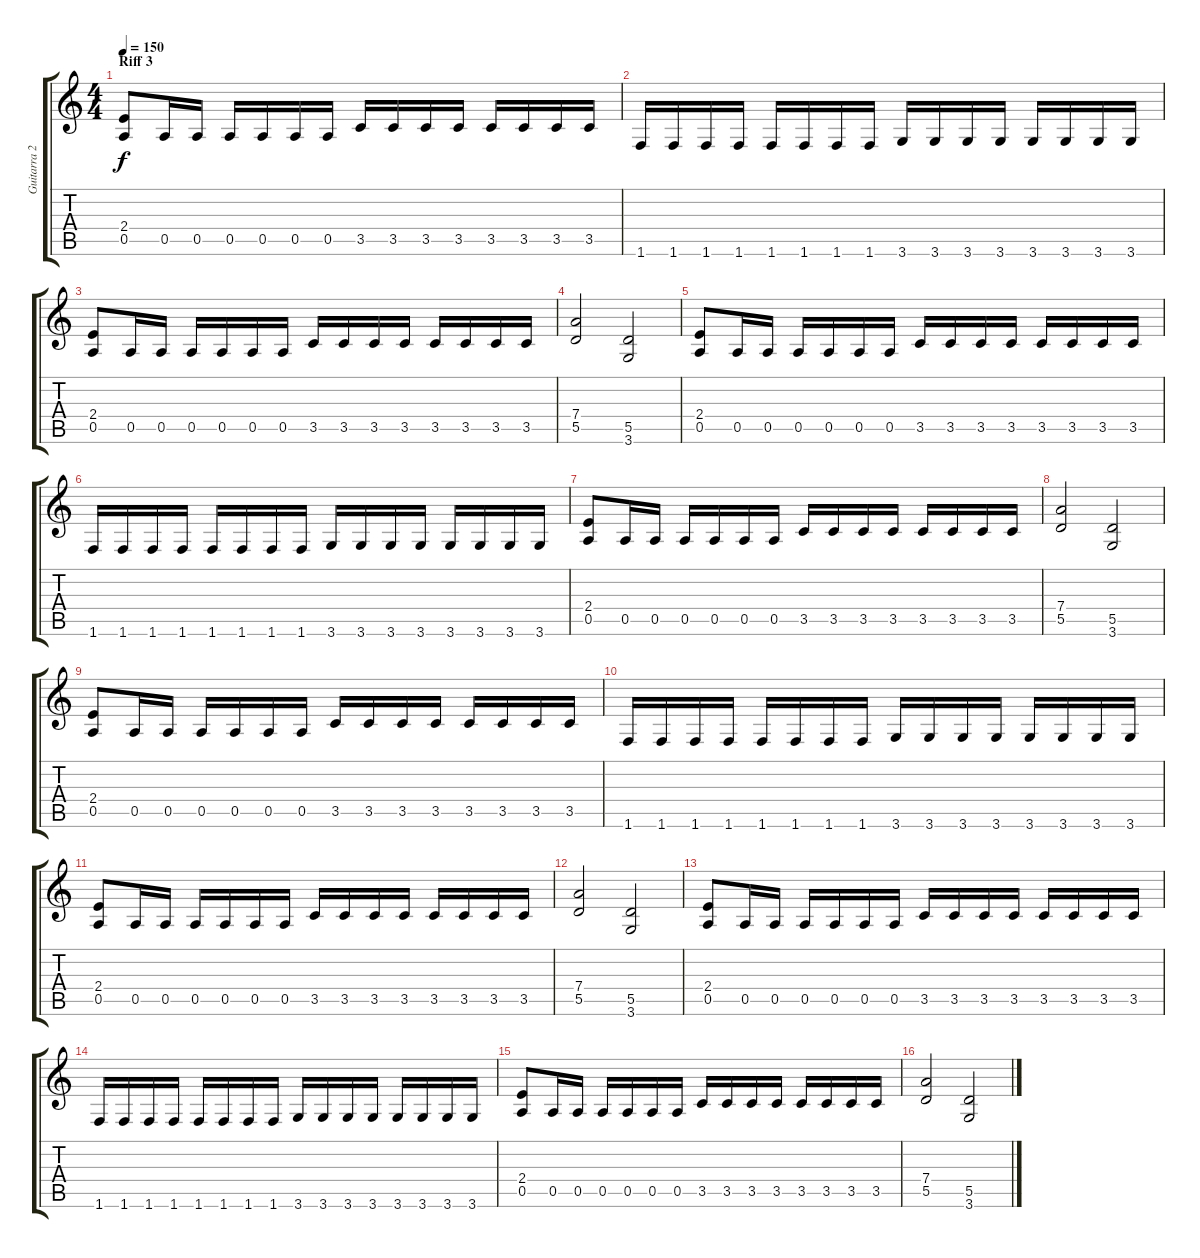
\track ("Guitarra 2" "Guitarra 2") {instrument distortionguitar}
\staff {score tabs}
\tuning (E4 B3 G3 D3 A2 E2) {hide}
\ts (4 4)
\section ("" "Riff 3")
\tempo 150
\clef g2
\ks c
(2.4 0.5).8{dy f} 0.5.16 0.5.16 0.5.16 0.5.16 0.5.16 0.5.16 3.5.16 3.5.16 3.5.16 3.5.16 3.5.16 3.5.16 3.5.16 3.5.16 |
1.6.16 1.6.16 1.6.16 1.6.16 1.6.16 1.6.16 1.6.16 1.6.16 3.6.16 3.6.16 3.6.16 3.6.16 3.6.16 3.6.16 3.6.16 3.6.16 |
(2.4 0.5).8 0.5.16 0.5.16 0.5.16 0.5.16 0.5.16 0.5.16 3.5.16 3.5.16 3.5.16 3.5.16 3.5.16 3.5.16 3.5.16 3.5.16 |
(7.4 5.5).2 (5.5 3.6).2 |
(2.4 0.5).8 0.5.16 0.5.16 0.5.16 0.5.16 0.5.16 0.5.16 3.5.16 3.5.16 3.5.16 3.5.16 3.5.16 3.5.16 3.5.16 3.5.16 |
1.6.16 1.6.16 1.6.16 1.6.16 1.6.16 1.6.16 1.6.16 1.6.16 3.6.16 3.6.16 3.6.16 3.6.16 3.6.16 3.6.16 3.6.16 3.6.16 |
(2.4 0.5).8 0.5.16 0.5.16 0.5.16 0.5.16 0.5.16 0.5.16 3.5.16 3.5.16 3.5.16 3.5.16 3.5.16 3.5.16 3.5.16 3.5.16 |
(7.4 5.5).2 (5.5 3.6).2 |
(2.4 0.5).8 0.5.16 0.5.16 0.5.16 0.5.16 0.5.16 0.5.16 3.5.16 3.5.16 3.5.16 3.5.16 3.5.16 3.5.16 3.5.16 3.5.16 |
1.6.16 1.6.16 1.6.16 1.6.16 1.6.16 1.6.16 1.6.16 1.6.16 3.6.16 3.6.16 3.6.16 3.6.16 3.6.16 3.6.16 3.6.16 3.6.16 |
(2.4 0.5).8 0.5.16 0.5.16 0.5.16 0.5.16 0.5.16 0.5.16 3.5.16 3.5.16 3.5.16 3.5.16 3.5.16 3.5.16 3.5.16 3.5.16 |
(7.4 5.5).2 (5.5 3.6).2 |
(2.4 0.5).8 0.5.16 0.5.16 0.5.16 0.5.16 0.5.16 0.5.16 3.5.16 3.5.16 3.5.16 3.5.16 3.5.16 3.5.16 3.5.16 3.5.16 |
1.6.16 1.6.16 1.6.16 1.6.16 1.6.16 1.6.16 1.6.16 1.6.16 3.6.16 3.6.16 3.6.16 3.6.16 3.6.16 3.6.16 3.6.16 3.6.16 |
(2.4 0.5).8 0.5.16 0.5.16 0.5.16 0.5.16 0.5.16 0.5.16 3.5.16 3.5.16 3.5.16 3.5.16 3.5.16 3.5.16 3.5.16 3.5.16 |
(7.4 5.5).2 (5.5 3.6).2
